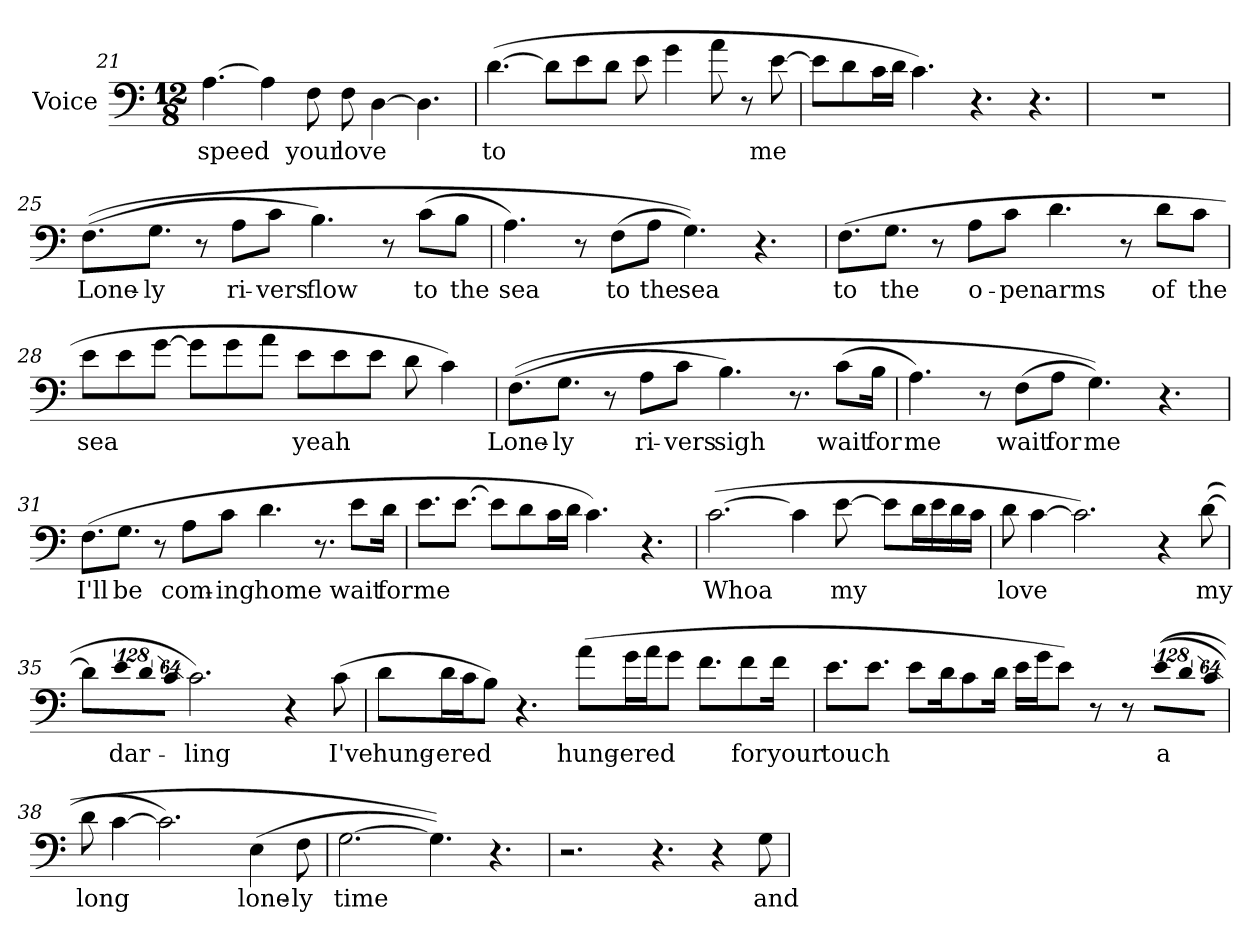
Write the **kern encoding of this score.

**kern	**text
*part1	*part1
*staff1	*staff1
*I"Voice	*
*I'Voice	*
*clefF4	*
*k[]	*
*C:	*
*M12/8	*
=21	=21
!	!LO:LY:b:color=#000000
[4.Ai\	-speed
4Ai\]	.
!	!LO:LY:b:color=#000000
8Fi\	your
!	!LO:LY:b:color=#000000
8Fi\	love
[4Di\	.
4.Di\]	.
=22	=22
!	!LO:LY:b:color=#000000
([4.di\	to
8di\L]	.
8ei\	.
8di\J	.
8ei\	.
4gi\	.
8ai\	.
8r	.
!	!LO:LY:b:color=#000000
[8ei\	me
!!LO:LB:g=z
=23	=23
8ei\L]	.
8di\	.
16ci\L	.
16di\JJ	.
4.ci\)	.
4.r	.
4.r	.
=24	=24
!LO:N:vis=1	!
1.r	.
=25	=25
!	!LO:LY:b:color=#000000
((8.Fi\L	Lone-
!	!LO:LY:b:color=#000000
8.Gi\J	-ly
8r	.
!	!LO:LY:b:color=#000000
8Ai\L	ri-
!	!LO:LY:b:color=#000000
8ci\J	-vers
!	!LO:LY:b:color=#000000
4.Bi\)	flow
8r	.
!	!LO:LY:b:color=#000000
(8ci\L	to
!	!LO:LY:b:color=#000000
8Bi\J	the
!!LO:LB:g=z
=26	=26
!	!LO:LY:b:color=#000000
4.Ai\)	sea
8r	.
!	!LO:LY:b:color=#000000
(8Fi\L	to
!	!LO:LY:b:color=#000000
8Ai\J	the
!	!LO:LY:b:color=#000000
4.Gi\))	sea
4.r	.
=27	=27
!	!LO:LY:b:color=#000000
(8.Fi\L	to
!	!LO:LY:b:color=#000000
8.Gi\J	the
8r	.
!	!LO:LY:b:color=#000000
8Ai\L	o-
!	!LO:LY:b:color=#000000
8ci\J	-pen
!	!LO:LY:b:color=#000000
4.di\	arms
8r	.
!	!LO:LY:b:color=#000000
8di\L	of
!	!LO:LY:b:color=#000000
8ci\J	the
=28	=28
!	!LO:LY:b:color=#000000
8ei\L	sea
8ei\	.
[8gi\J	.
8gi\L]	.
8gi\	.
8ai\J	.
!	!LO:LY:b:color=#000000
8ei\L	yeah
8ei\	.
8ei\J	.
8di\	.
4ci\)	.
!!LO:PB:g=z
=29	=29
!	!LO:LY:b:color=#000000
((8.Fi\L	Lone-
!	!LO:LY:b:color=#000000
8.Gi\J	-ly
8r	.
!	!LO:LY:b:color=#000000
8Ai\L	ri-
!	!LO:LY:b:color=#000000
8ci\J	-vers
!	!LO:LY:b:color=#000000
4.Bi\)	sigh
8.r	.
!	!LO:LY:b:color=#000000
(8ci\L	wait
!	!LO:LY:b:color=#000000
16Bi\Jk	for
=30	=30
!	!LO:LY:b:color=#000000
4.Ai\)	me
8r	.
!	!LO:LY:b:color=#000000
(8Fi\L	wait
!	!LO:LY:b:color=#000000
8Ai\J	for
!	!LO:LY:b:color=#000000
4.Gi\))	me
4.r	.
!!LO:LB:g=z
=31	=31
!	!LO:LY:b:color=#000000
(8.Fi\L	I'll
!	!LO:LY:b:color=#000000
8.Gi\J	be
8r	.
!	!LO:LY:b:color=#000000
8Ai\L	com-
!	!LO:LY:b:color=#000000
8ci\J	-ing
!	!LO:LY:b:color=#000000
4.di\	home
8.r	.
!	!LO:LY:b:color=#000000
8ei\L	wait
!	!LO:LY:b:color=#000000
16di\Jk	for
=32	=32
!	!LO:LY:b:color=#000000
8.ei\L	me
[8.ei\J	.
8ei\L]	.
8di\	.
16ci\L	.
16di\JJ	.
4.ci\)	.
4.r	.
=33	=33
!	!LO:LY:b:color=#000000
([2.ci\	Whoa
4ci\]	.
!	!LO:LY:b:color=#000000
[8ei\	my
8ei\L]	.
16di\L	.
16ei\	.
16di\	.
16ci\JJ	.
!!LO:LB:g=z
=34	=34
!	!LO:LY:b:color=#000000
8di\	love
[4ci\	.
2.ci\])	.
4r	.
!	!LO:LY:b:color=#000000
([8di\	my
=35	=35
8di\L]	.
!LO:N:vis=8	!
!	!LO:LY:b:color=#000000
1024%85ei\	dar-
!LO:N:vis=8	!
1024%85di\	.
!LO:N:vis=8	!
512%43ci\J	.
!	!LO:LY:b:color=#000000
2.ci\)	-ling
4r	.
!	!LO:LY:b:color=#000000
(8ci\	I've
=36	=36
!	!LO:LY:b:color=#000000
8di\L	hung-
!	!LO:LY:b:color=#000000
16di\L	-ered
16ci\J	.
8Bi\J)	.
4.r	.
!	!LO:LY:b:color=#000000
(8ai\L	hung-
!	!LO:LY:b:color=#000000
16gi\L	-ered
16ai\J	.
8gi\J	.
8.fi\L	.
!	!LO:LY:b:color=#000000
8fi\	for
!	!LO:LY:b:color=#000000
16fi\Jk	your
!!LO:LB:g=z
=37	=37
!	!LO:LY:b:color=#000000
8.ei\L	touch
8.ei\J	.
8ei\L	.
16di\k	.
8ci\	.
16di\Jk	.
16ei\LL	.
16gi\J	.
8ei\J)	.
8r	.
8r	.
!LO:N:vis=8	!
!	!LO:LY:b:color=#000000
((1024%85ei\L	a
!LO:N:vis=8	!
1024%85di\	.
!LO:N:vis=8	!
512%43ci\J	.
=38	=38
!	!LO:LY:b:color=#000000
8di\	long
[4ci\	.
2.ci\])	.
!	!LO:LY:b:color=#000000
(4Ei\	lone-
!	!LO:LY:b:color=#000000
8Fi\	-ly
=39	=39
!	!LO:LY:b:color=#000000
[2.Gi\	time
4.Gi\]))	.
4.r	.
!!LO:LB:g=z
=40	=40
2.r	.
4.r	.
4r	.
!	!LO:LY:b:color=#000000
8Gi\	and
=	=
*-	*-
